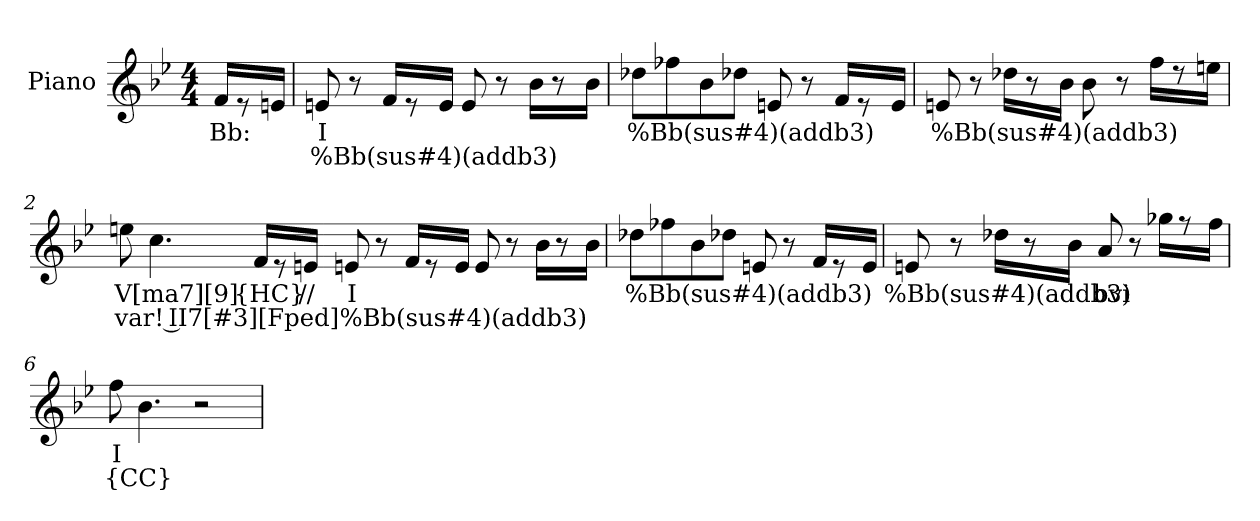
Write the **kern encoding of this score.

**kern	**text	**text
*part1	*part1	*part1
*staff1	*staff1	*staff1
*I"Piano	*	*
*I'Pno.	*	*
!!LO:PB:g=z
*clefG2	*	*
*k[b-e-]	*	*
*g:	*	*
*M4/4	*	*
*MM112	*	*
=	=	=
!	!LO:LY:b:color=#000000	!
16fi/KL	Bb:	.
8r	.	.
16eni/Jk	.	.
=	=	=
!	!LO:LY:b:color=#000000	!LO:LY:b:color=#000000
8eni/	I	%Bb(sus#4)(addb3)
8r	.	.
16fi/KL	.	.
8r	.	.
16ei/Jk	.	.
8ei/	.	.
8r	.	.
16b-i\KL	.	.
8r	.	.
16b-i\Jk	.	.
=	=	=
!	!LO:LY:b:color=#000000	!
8dd-Xi\L	%Bb(sus#4)(addb3)	.
8ff-Xi\	.	.
8b-i\	.	.
8dd-Xi\J	.	.
8eni/	.	.
8r	.	.
16fi/KL	.	.
8r	.	.
16ei/Jk	.	.
=1	=1	=1
!	!LO:LY:b:color=#000000	!
8eni/	%Bb(sus#4)(addb3)	.
8r	.	.
16dd-Xi\KL	.	.
8r	.	.
16b-i\Jk	.	.
8b-i\	.	.
8r	.	.
16ffi\KL	.	.
8r	.	.
16eeni\Jk	.	.
=2	=2	=2
!	!LO:LY:b:color=#000000	!LO:LY:b:color=#000000
8eeni\	V[ma7][9]	var! II7[#3][Fped]
4.cci\	.	.
4ryy	.	.
!	!LO:LY:b:color=#000000	!
16fi/KL	{HC}	.
8r	.	.
!	!LO:LY:b:color=#000000	!
16eni/Jk	//	.
!!LO:LB:g=z
=3-	=3-	=3-
!	!LO:LY:b:color=#000000	!LO:LY:b:color=#000000
8eni/	I	%Bb(sus#4)(addb3)
8r	.	.
16fi/KL	.	.
8r	.	.
16ei/Jk	.	.
8ei/	.	.
8r	.	.
16b-i\KL	.	.
8r	.	.
16b-i\Jk	.	.
=4	=4	=4
!	!LO:LY:b:color=#000000	!
8dd-Xi\L	%Bb(sus#4)(addb3)	.
8ff-Xi\	.	.
8b-i\	.	.
8dd-Xi\J	.	.
8eni/	.	.
8r	.	.
16fi/KL	.	.
8r	.	.
16ei/Jk	.	.
=5	=5	=5
!	!LO:LY:b:color=#000000	!
8eni/	%Bb(sus#4)(addb3)	.
8r	.	.
16dd-Xi\KL	.	.
8r	.	.
16b-i\Jk	.	.
!	!LO:LY:b:color=#000000	!
8ai/	bvi	.
8r	.	.
16gg-Xi\KL	.	.
8r	.	.
16ffi\Jk	.	.
=6	=6	=6
!	!LO:LY:b:color=#000000	!LO:LY:b:color=#000000
8ffi\	I	{CC}
4.b-i\	.	.
2r	.	.
=	=	=
*-	*-	*-
